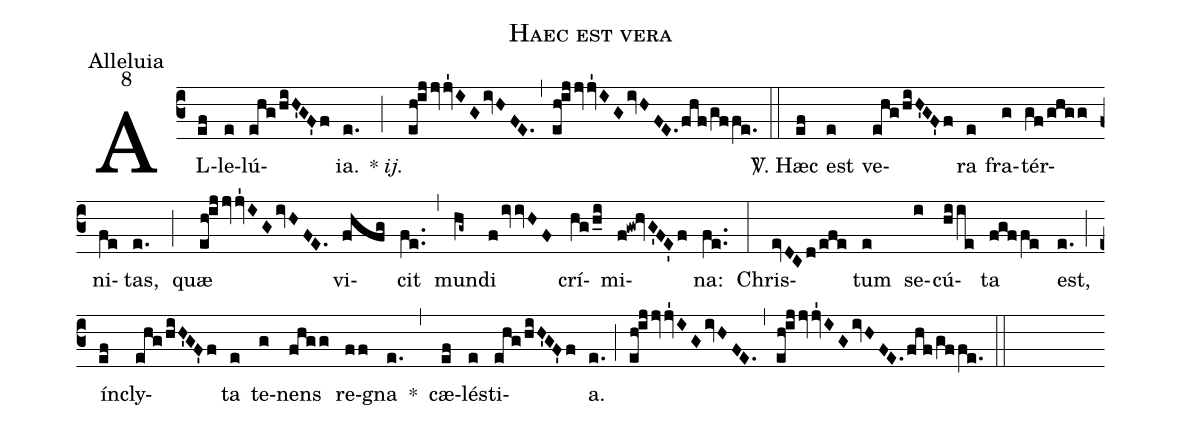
name:Haec est vera;
office-part:Alleluia;
mode:8;
%%
(c3) AL(ef)le(e)lú(ehg/hiH'GF'f)ia.(e.) {*} <i>ij.</i>(;) (eh!ijjv/jv'1IG/ivHFE.) (,) (eh!ijjv/jv'1IG/ivHFE./fhf/gffe.) (::)
<sp>V/</sp>. Hæc(ef) est(e) ve(ehg/hiH'GF'f)ra(e) fra(g)tér(gf/ghgg)ni(fe)tas,(e.) (;) quæ(eh!ijjv/jv'1IG/ivHFE.) vi(fhfg)cit(fe..) (,) mun(hg~)di(f/ivvHF) crí(hg/h_i)mi(f!gw!hvG'FE'f)na:(fe..) (:)
Chris(evDCd/efe)tum(e) se(i)cú(hiie)ta(fgffe) est,(e.) (;) ín(ef)cly(ehg/hiH'GF'f)ta(e) te(g)nens(fhgg) re(ff)gna(e.) *(,) cæ(ef)lés(e)ti(ehg/hiH'GF'f)a.(e.) (;) (eh!ijjv/jv'1IG/ivHFE.) (,) (eh!ijjv/jv'1IG/ivHFE.fhf/gffe.) (::)
